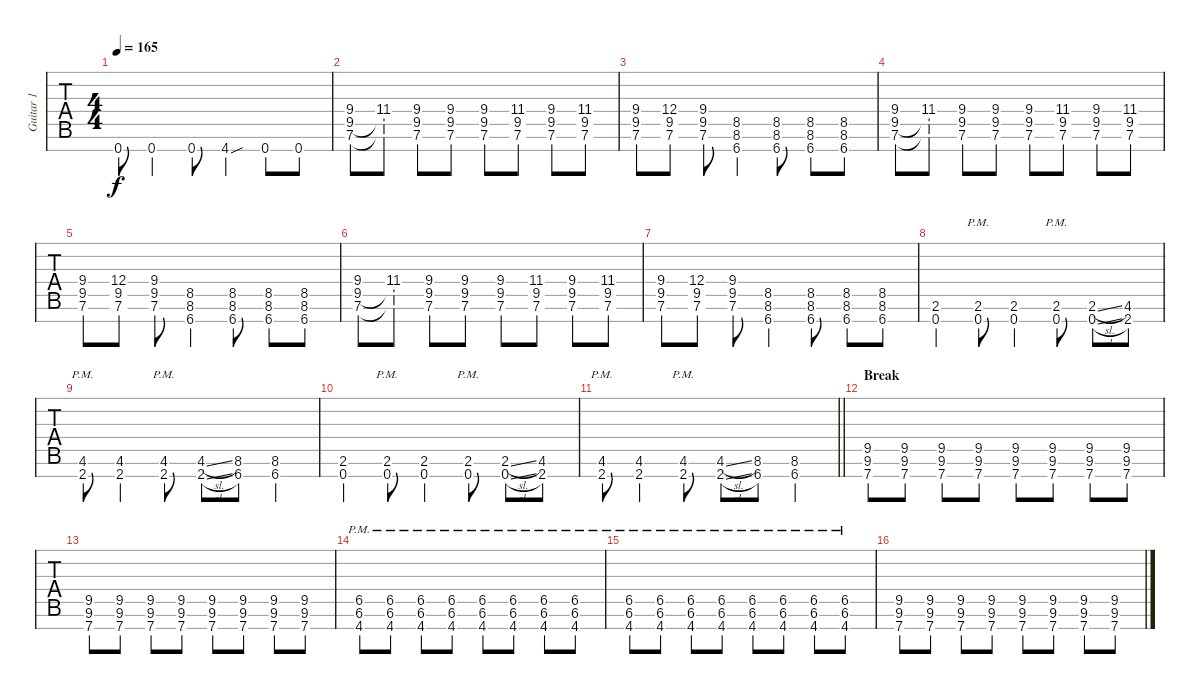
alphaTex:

\track ("Guitar 1" "Guitar 1") {instrument distortionguitar}
\staff {tabs}
\tuning (E4 B3 G3 D3 A2 E2 B1) {hide}
\ts (4 4)
\tempo 165
\clef g2
\ks c
0.7.8{dy f} 0.7.4 0.7.8 4.7{sou}.4 0.7.8 0.7.8 |
(9.4 9.5 7.6).8 (11.4 9.5{t} 7.6{t}).8 (9.4 9.5 7.6).8 (9.4 9.5 7.6).8 (9.4 9.5 7.6).8 (11.4 9.5 7.6).8 (9.4 9.5 7.6).8 (11.4 9.5 7.6).8 |
(9.4 9.5 7.6).8 (12.4 9.5 7.6).8 (9.4 9.5 7.6).8 (8.5 8.6 6.7).4 (8.5 8.6 6.7).8 (8.5 8.6 6.7).8 (8.5 8.6 6.7).8 |
(9.4 9.5 7.6).8 (11.4 9.5{t} 7.6{t}).8 (9.4 9.5 7.6).8 (9.4 9.5 7.6).8 (9.4 9.5 7.6).8 (11.4 9.5 7.6).8 (9.4 9.5 7.6).8 (11.4 9.5 7.6).8 |
(9.4 9.5 7.6).8 (12.4 9.5 7.6).8 (9.4 9.5 7.6).8 (8.5 8.6 6.7).4 (8.5 8.6 6.7).8 (8.5 8.6 6.7).8 (8.5 8.6 6.7).8 |
(9.4 9.5 7.6).8 (11.4 9.5{t} 7.6{t}).8 (9.4 9.5 7.6).8 (9.4 9.5 7.6).8 (9.4 9.5 7.6).8 (11.4 9.5 7.6).8 (9.4 9.5 7.6).8 (11.4 9.5 7.6).8 |
(9.4 9.5 7.6).8 (12.4 9.5 7.6).8 (9.4 9.5 7.6).8 (8.5 8.6 6.7).4 (8.5 8.6 6.7).8 (8.5 8.6 6.7).8 (8.5 8.6 6.7).8 |
(2.6 0.7).4 (2.6{pm} 0.7{pm}).8 (2.6 0.7).4 (2.6{pm} 0.7{pm}).8 (2.6{sl} 0.7{sl}).8 (4.6 2.7).8 |
(4.6{pm} 2.7{pm}).8 (4.6 2.7).4 (4.6{pm} 2.7{pm}).8 (4.6{sl} 2.7{sl}).8 (8.6 6.7).8 (8.6 6.7).4 |
(2.6 0.7).4 (2.6{pm} 0.7{pm}).8 (2.6 0.7).4 (2.6{pm} 0.7{pm}).8 (2.6{sl} 0.7{sl}).8 (4.6 2.7).8 |
\barLineRight lightlight
(4.6{pm} 2.7{pm}).8 (4.6 2.7).4 (4.6{pm} 2.7{pm}).8 (4.6{sl} 2.7{sl}).8 (8.6 6.7).8 (8.6 6.7).4 |
\section ("" "Break")
(9.5 9.6 7.7).8 (9.5 9.6 7.7).8 (9.5 9.6 7.7).8 (9.5 9.6 7.7).8 (9.5 9.6 7.7).8 (9.5 9.6 7.7).8 (9.5 9.6 7.7).8 (9.5 9.6 7.7).8 |
(9.5 9.6 7.7).8 (9.5 9.6 7.7).8 (9.5 9.6 7.7).8 (9.5 9.6 7.7).8 (9.5 9.6 7.7).8 (9.5 9.6 7.7).8 (9.5 9.6 7.7).8 (9.5 9.6 7.7).8 |
(6.5{pm} 6.6{pm} 4.7{pm}).8 (6.5{pm} 6.6{pm} 4.7{pm}).8 (6.5{pm} 6.6{pm} 4.7{pm}).8 (6.5{pm} 6.6{pm} 4.7{pm}).8 (6.5{pm} 6.6{pm} 4.7{pm}).8 (6.5{pm} 6.6{pm} 4.7{pm}).8 (6.5{pm} 6.6{pm} 4.7{pm}).8 (6.5{pm} 6.6{pm} 4.7{pm}).8 |
(6.5{pm} 6.6{pm} 4.7{pm}).8 (6.5{pm} 6.6{pm} 4.7{pm}).8 (6.5{pm} 6.6{pm} 4.7{pm}).8 (6.5{pm} 6.6{pm} 4.7{pm}).8 (6.5{pm} 6.6{pm} 4.7{pm}).8 (6.5{pm} 6.6{pm} 4.7{pm}).8 (6.5{pm} 6.6{pm} 4.7{pm}).8 (6.5{pm} 6.6{pm} 4.7{pm}).8 |
(9.5 9.6 7.7).8 (9.5 9.6 7.7).8 (9.5 9.6 7.7).8 (9.5 9.6 7.7).8 (9.5 9.6 7.7).8 (9.5 9.6 7.7).8 (9.5 9.6 7.7).8 (9.5 9.6 7.7).8
